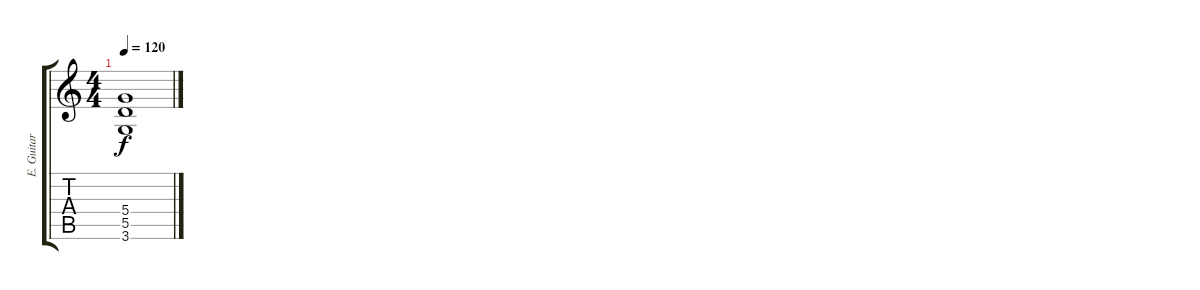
\track ("E. Guitar I" "E. Guitar ") {instrument distortionguitar}
\staff {score tabs}
\tuning (E4 B3 G3 D3 A2 E2) {hide}
\ts (4 4)
\tempo 120
\clef g2
\ks c
(5.4{t} 5.5{t} 3.6{t}).1{dy f}
